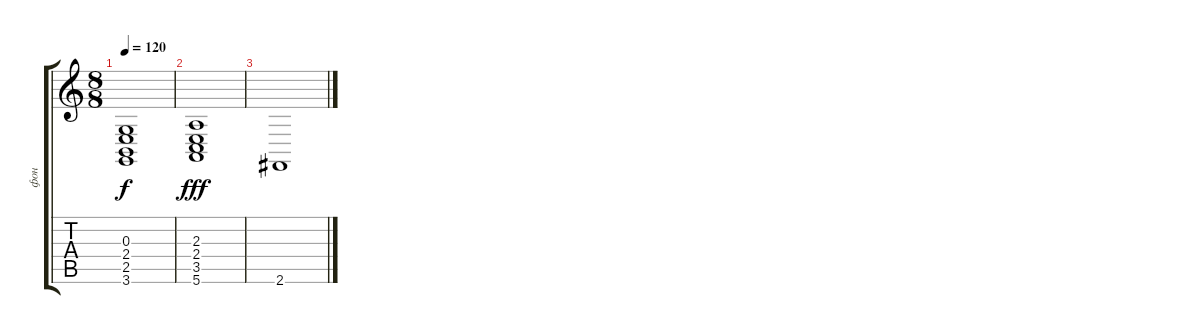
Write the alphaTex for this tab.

\track ("фон" "фон") {instrument synthstrings1}
\staff {score tabs}
\tuning (E4 B3 G3 D3 A2 E2) {hide}
\ts (8 8)
\tempo 120
\clef g2
\ks c
(0.3{t} 2.4{t} 2.5{t} 3.6{t}).1{dy f} |
(2.3 2.4 3.5 5.6).1{dy fff} |
2.6.1
